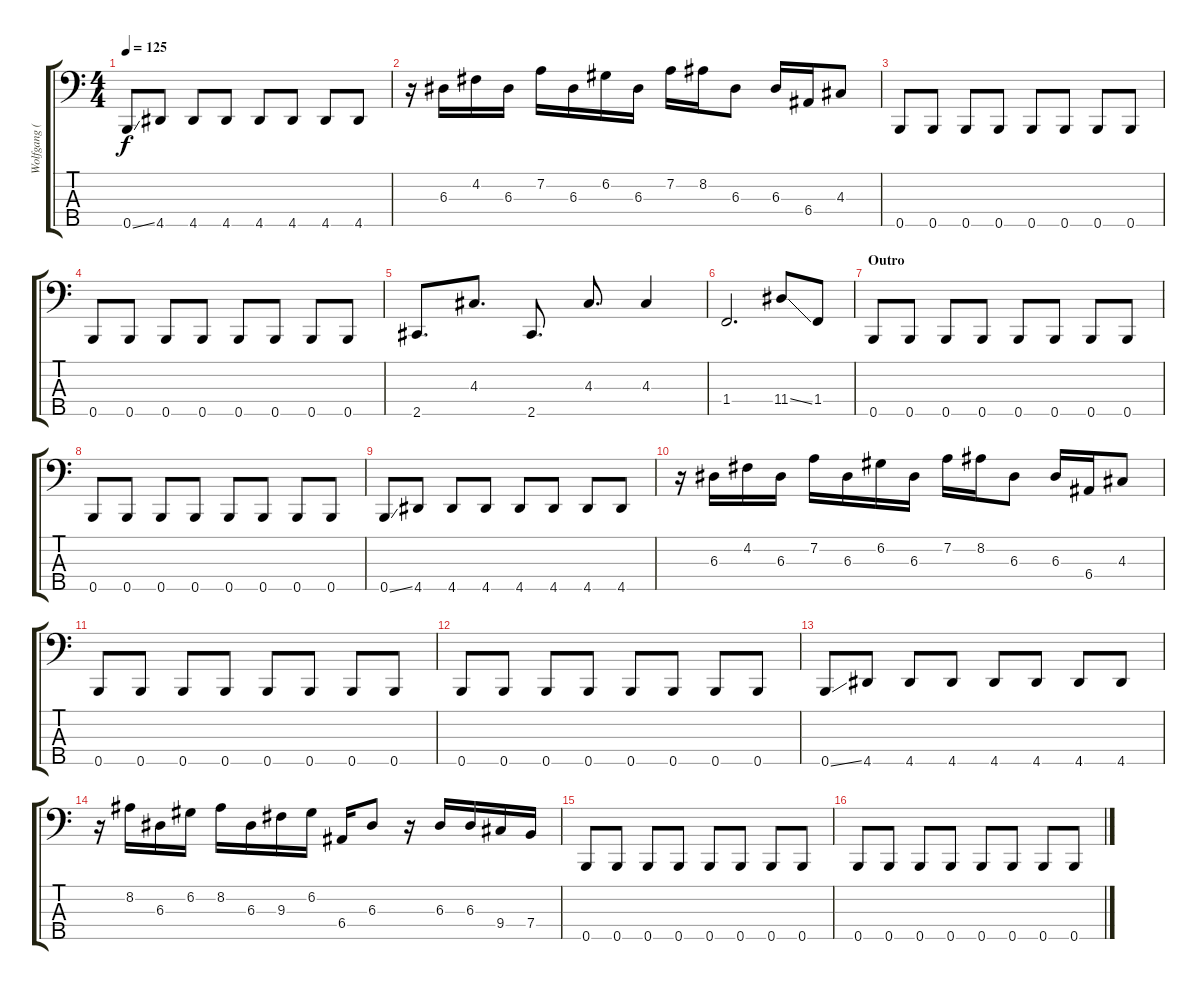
\track ("Wolfgang (5-str Bass)" "Wolfgang (") {instrument synthbass2}
\staff {score tabs}
\tuning (G2 D2 A1 E1 B0) {hide}
\ts (4 4)
\tempo 125
\clef f4
\ks c
0.5{ss}.8{dy f} 4.5.8 4.5.8 4.5.8 4.5.8 4.5.8 4.5.8 4.5.8 |
r.16 6.3.16 4.2.16 6.3.16 7.2.16 6.3.16 6.2.16 6.3.16 7.2.16 8.2.16 6.3.8 6.3.16 6.4.16 4.3.8 |
0.5.8 0.5.8 0.5.8 0.5.8 0.5.8 0.5.8 0.5.8 0.5.8 |
0.5.8 0.5.8 0.5.8 0.5.8 0.5.8 0.5.8 0.5.8 0.5.8 |
2.5.8{d} 4.3.8{d} 2.5.8{d} 4.3.8{d} 4.3.4 |
1.4.2{d} 11.4{ss}.8 1.4.8 |
\section ("" "Outro")
0.5.8 0.5.8 0.5.8 0.5.8 0.5.8 0.5.8 0.5.8 0.5.8 |
0.5.8 0.5.8 0.5.8 0.5.8 0.5.8 0.5.8 0.5.8 0.5.8 |
0.5{ss}.8 4.5.8 4.5.8 4.5.8 4.5.8 4.5.8 4.5.8 4.5.8 |
r.16 6.3.16 4.2.16 6.3.16 7.2.16 6.3.16 6.2.16 6.3.16 7.2.16 8.2.16 6.3.8 6.3.16 6.4.16 4.3.8 |
0.5.8 0.5.8 0.5.8 0.5.8 0.5.8 0.5.8 0.5.8 0.5.8 |
0.5.8 0.5.8 0.5.8 0.5.8 0.5.8 0.5.8 0.5.8 0.5.8 |
0.5{ss}.8 4.5.8 4.5.8 4.5.8 4.5.8 4.5.8 4.5.8 4.5.8 |
r.16 8.2.16 6.3.16 6.2.16 8.2.16 6.3.16 9.3.16 6.2.16 6.4.16 6.3.8 r.16 6.3.16 6.3.16 9.4.16 7.4.16 |
0.5.8 0.5.8 0.5.8 0.5.8 0.5.8 0.5.8 0.5.8 0.5.8 |
0.5.8 0.5.8 0.5.8 0.5.8 0.5.8 0.5.8 0.5.8 0.5.8
